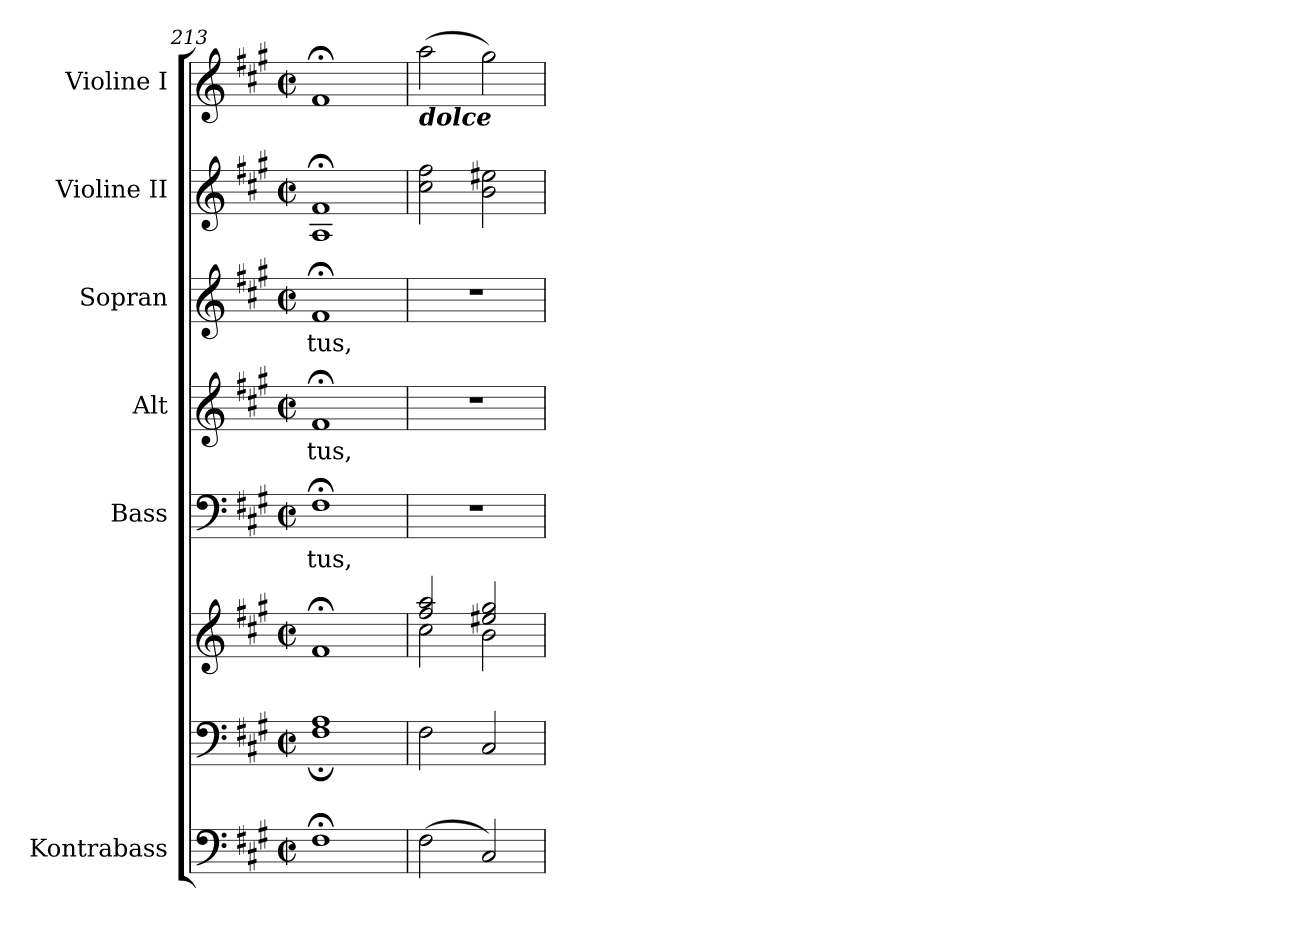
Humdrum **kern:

**kern	**kern	**kern	**kern	**text	**kern	**text	**kern	**text	**kern	**kern
*part7	*part6	*part6	*part5	*part5	*part4	*part4	*part3	*part3	*part2	*part1
*staff8	*staff7	*staff6	*staff5	*staff5	*staff4	*staff4	*staff3	*staff3	*staff2	*staff1
*I"Kontrabass	*	*	*I"Bass	*	*I"Alt	*	*I"Sopran	*	*I"Violine II	*I"Violine I
*I'Kb.	*	*	*I'B.	*	*I'A.	*	*I'S.	*	*I'Vl. II	*I'Vl. I
*clefF4	*clefF4	*clefG2	*clefF4	*	*clefG2	*	*clefG2	*	*clefG2	*clefG2
*ITrd7c12	*	*	*	*	*	*	*	*	*	*
*k[f#c#g#]	*k[f#c#g#]	*k[f#c#g#]	*k[f#c#g#]	*	*k[f#c#g#]	*	*k[f#c#g#]	*	*k[f#c#g#]	*k[f#c#g#]
*A:	*A:	*A:	*A:	*	*A:	*	*A:	*	*A:	*A:
*M2/2	*M2/2	*M2/2	*M2/2	*	*M2/2	*	*M2/2	*	*M2/2	*M2/2
*met(c|)	*met(c|)	*met(c|)	*met(c|)	*	*met(c|)	*	*met(c|)	*	*met(c|)	*met(c|)
=213	=213	=213	=213	=213	=213	=213	=213	=213	=213	=213
*	*^	*	*	*	*	*	*	*	*	*
!	!	!	!	!	!LO:LY:b	!	!LO:LY:b	!	!LO:LY:b	!	!
1FF#;<	1A	1F#;<	1f#;<	1F#;<	-tus,	1f#;<	-tus,	1f#;<	-tus,	1A;< 1f#;<	1f#;<
=214	=214	=214	=214	=214	=214	=214	=214	=214	=214	=214	=214
*	*	*	*^	*	*	*	*	*	*	*	*
!	!	!	!	!	!	!	!	!	!	!	!	!LO:TX:b:Bi:t=dolce
*	*v	*v	*	*	*	*	*	*	*	*	*	*
(>2FF#\	2F#\	2ff#/ 2aa/	2cc#\	1r	.	1r	.	1r	.	2cc#\ 2ff#\	(>2aa\
2CC#/)	2C#/	2ee#X/ 2gg#/	2b\	.	.	.	.	.	.	2b\ 2ee#X\	2gg#\)
*	*	*v	*v	*	*	*	*	*	*	*	*
=	=	=	=	=	=	=	=	=	=	=
*-	*-	*-	*-	*-	*-	*-	*-	*-	*-	*-
